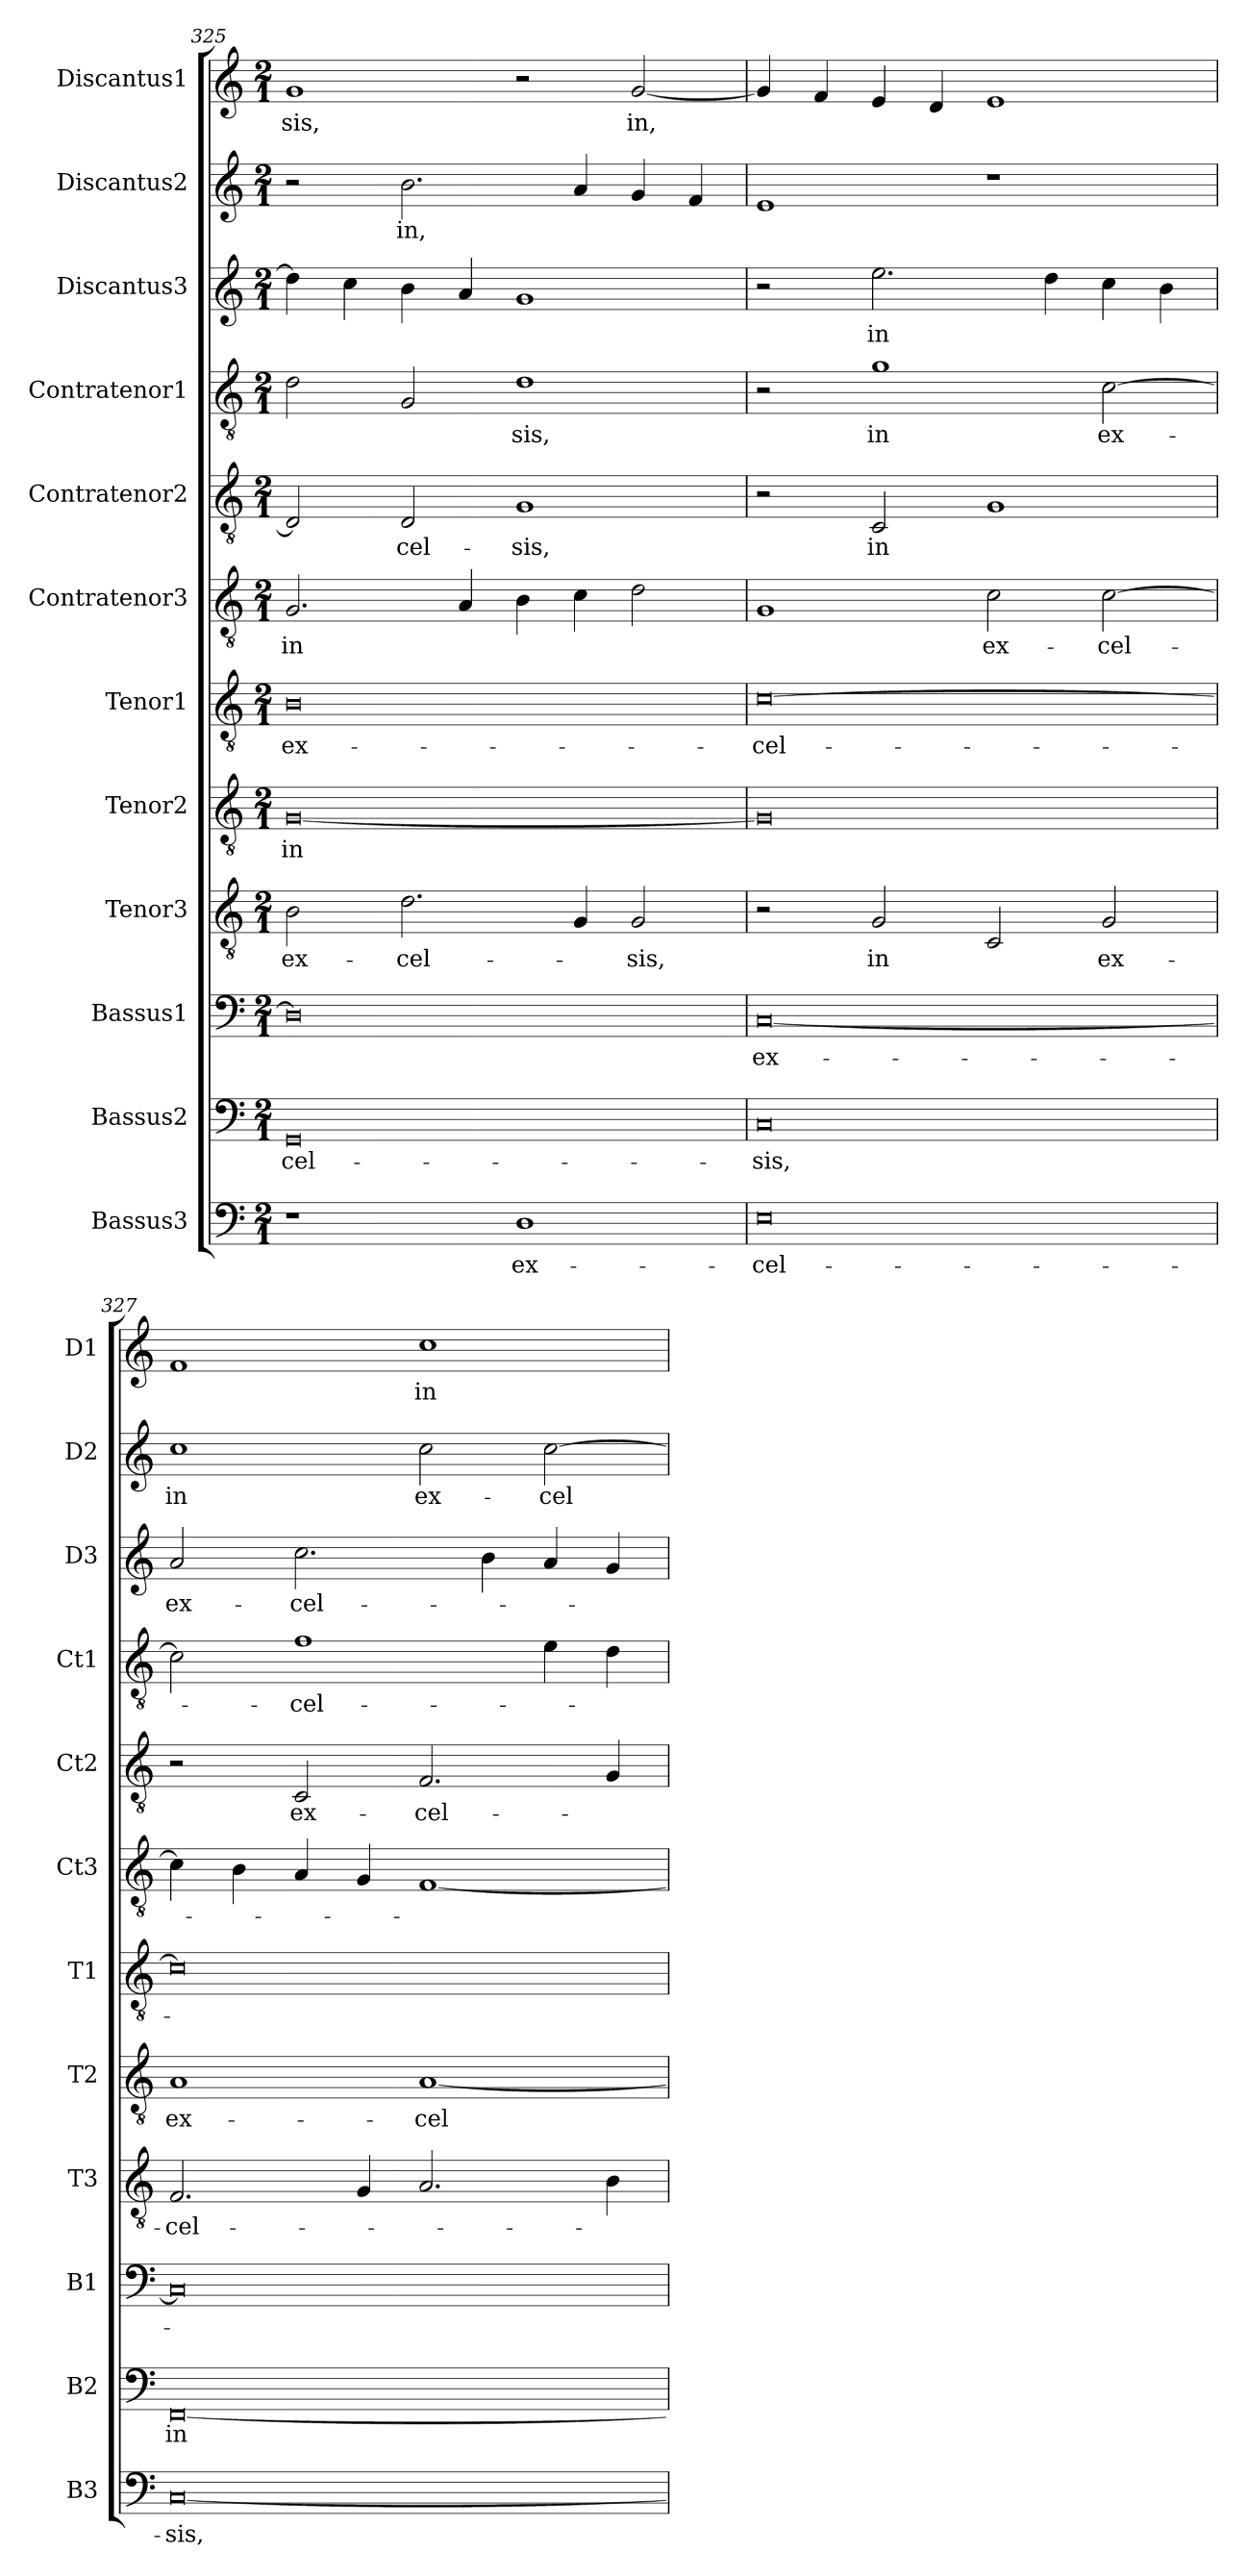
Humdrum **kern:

**kern	**text	**kern	**text	**kern	**text	**kern	**text	**kern	**text	**kern	**text	**kern	**text	**kern	**text	**kern	**text	**kern	**text	**kern	**text	**kern	**text
*part12	*part12	*part11	*part11	*part10	*part10	*part9	*part9	*part8	*part8	*part7	*part7	*part6	*part6	*part5	*part5	*part4	*part4	*part3	*part3	*part2	*part2	*part1	*part1
*staff12	*staff12	*staff11	*staff11	*staff10	*staff10	*staff9	*staff9	*staff8	*staff8	*staff7	*staff7	*staff6	*staff6	*staff5	*staff5	*staff4	*staff4	*staff3	*staff3	*staff2	*staff2	*staff1	*staff1
*I"Bassus3	*	*I"Bassus2	*	*I"Bassus1	*	*I"Tenor3	*	*I"Tenor2	*	*I"Tenor1	*	*I"Contratenor3	*	*I"Contratenor2	*	*I"Contratenor1	*	*I"Discantus3	*	*I"Discantus2	*	*I"Discantus1	*
*I'B3	*	*I'B2	*	*I'B1	*	*I'T3	*	*I'T2	*	*I'T1	*	*I'Ct3	*	*I'Ct2	*	*I'Ct1	*	*I'D3	*	*I'D2	*	*I'D1	*
*clefF4	*	*clefF4	*	*clefF4	*	*clefGv2	*	*clefGv2	*	*clefGv2	*	*clefGv2	*	*clefGv2	*	*clefGv2	*	*clefG2	*	*clefG2	*	*clefG2	*
*k[]	*	*k[]	*	*k[]	*	*k[]	*	*k[]	*	*k[]	*	*k[]	*	*k[]	*	*k[]	*	*k[]	*	*k[]	*	*k[]	*
*M2/1	*	*M2/1	*	*M2/1	*	*M2/1	*	*M2/1	*	*M2/1	*	*M2/1	*	*M2/1	*	*M2/1	*	*M2/1	*	*M2/1	*	*M2/1	*
=325	=325	=325	=325	=325	=325	=325	=325	=325	=325	=325	=325	=325	=325	=325	=325	=325	=325	=325	=325	=325	=325	=325	=325
1r	.	0GG/	-cel-	0D\]	.	2B\	ex-	[0G/	in	0B\	ex-	2.G/	in	2D/]	.	2d\	.	4dd\]	.	2r	.	1g/	-sis,
.	.	.	.	.	.	.	.	.	.	.	.	.	.	.	.	.	.	4cc\	.	.	.	.	.
.	.	.	.	.	.	2.d\	-cel-	.	.	.	.	.	.	2D/	-cel-	2G/	.	4b\	.	2.b\	in,	.	.
.	.	.	.	.	.	.	.	.	.	.	.	4A/	.	.	.	.	.	4a/	.	.	.	.	.
1D\	ex-	.	.	.	.	.	.	.	.	.	.	4B\	.	1G/	-sis,	1d\	-sis,	1g/	.	.	.	2r	.
.	.	.	.	.	.	4G/	.	.	.	.	.	4c\	.	.	.	.	.	.	.	4a/	.	.	.
.	.	.	.	.	.	2G/	-sis,	.	.	.	.	2d\	.	.	.	.	.	.	.	4g/	.	[2g/	in,
.	.	.	.	.	.	.	.	.	.	.	.	.	.	.	.	.	.	.	.	4f/	.	.	.
=326	=326	=326	=326	=326	=326	=326	=326	=326	=326	=326	=326	=326	=326	=326	=326	=326	=326	=326	=326	=326	=326	=326	=326
0E\	-cel-	0C/	-sis,	[0C/	ex-	2r	.	0G/]	.	[0c\	-cel-	1G/	.	2r	.	2r	.	2r	.	1e/	.	4g/]	.
.	.	.	.	.	.	.	.	.	.	.	.	.	.	.	.	.	.	.	.	.	.	4f/	.
.	.	.	.	.	.	2G/	in	.	.	.	.	.	.	2C/	in	1g\	in	2.ee\	in	.	.	4e/	.
.	.	.	.	.	.	.	.	.	.	.	.	.	.	.	.	.	.	.	.	.	.	4d/	.
.	.	.	.	.	.	2C/	.	.	.	.	.	2c\	ex-	1G/	.	.	.	.	.	1r	.	1e/	.
.	.	.	.	.	.	.	.	.	.	.	.	.	.	.	.	.	.	4dd\	.	.	.	.	.
.	.	.	.	.	.	2G/	ex-	.	.	.	.	[2c\	-cel-	.	.	[2c\	ex-	4cc\	.	.	.	.	.
.	.	.	.	.	.	.	.	.	.	.	.	.	.	.	.	.	.	4b\	.	.	.	.	.
=327	=327	=327	=327	=327	=327	=327	=327	=327	=327	=327	=327	=327	=327	=327	=327	=327	=327	=327	=327	=327	=327	=327	=327
[0C/	-sis,	[0FF/	in	0C/]	.	2.F/	-cel-	1A/	ex-	0c\]	.	4c\]	.	2r	.	2c\]	.	2a/	ex-	1cc\	in	1f/	.
.	.	.	.	.	.	.	.	.	.	.	.	4B\	.	.	.	.	.	.	.	.	.	.	.
.	.	.	.	.	.	.	.	.	.	.	.	4A/	.	2C/	ex-	1f\	-cel-	2.cc\	-cel-	.	.	.	.
.	.	.	.	.	.	4G/	.	.	.	.	.	4G/	.	.	.	.	.	.	.	.	.	.	.
.	.	.	.	.	.	2.A/	.	[1A/	-cel-	.	.	[1F/	.	2.F/	-cel-	.	.	.	.	2cc\	ex-	1cc\	in
.	.	.	.	.	.	.	.	.	.	.	.	.	.	.	.	.	.	4b\	.	.	.	.	.
.	.	.	.	.	.	.	.	.	.	.	.	.	.	.	.	4e\	.	4a/	.	[2cc\	-cel-	.	.
.	.	.	.	.	.	4B\	.	.	.	.	.	.	.	4G/	.	4d\	.	4g/	.	.	.	.	.
=	=	=	=	=	=	=	=	=	=	=	=	=	=	=	=	=	=	=	=	=	=	=	=
*-	*-	*-	*-	*-	*-	*-	*-	*-	*-	*-	*-	*-	*-	*-	*-	*-	*-	*-	*-	*-	*-	*-	*-
